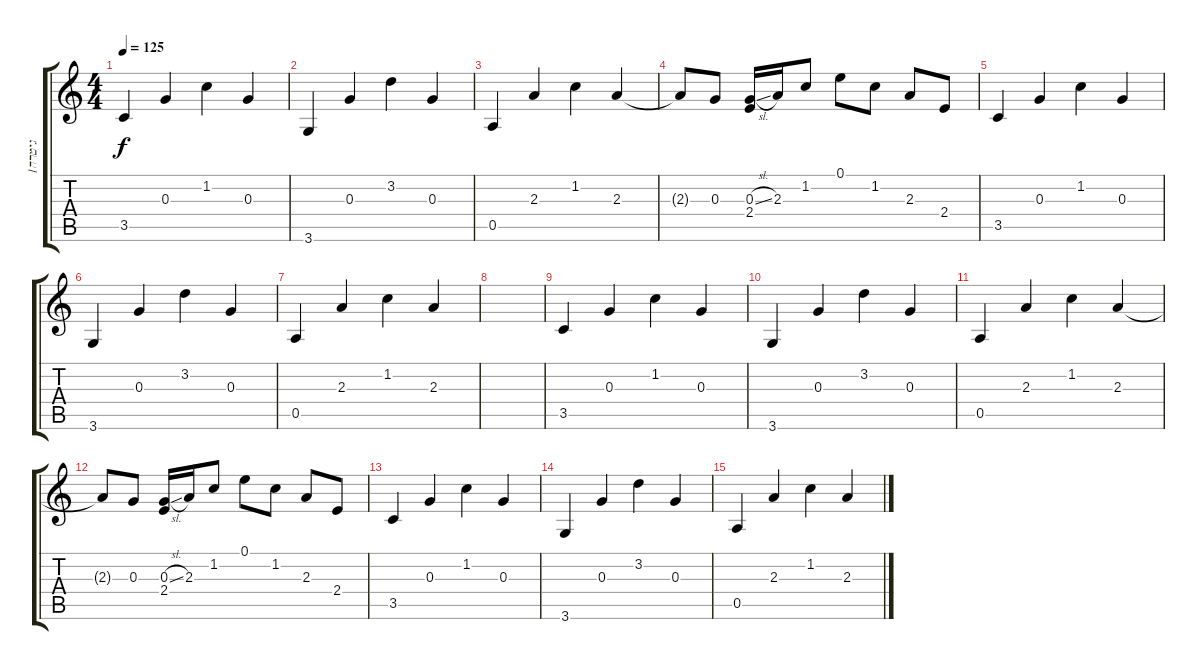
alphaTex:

\track ("גיטרה1" "גיטרה1") {instrument overdrivenguitar}
\staff {score tabs}
\tuning (E4 B3 G3 D3 A2 E2) {hide}
\ts (4 4)
\tempo 125
\clef g2
\ks c
3.5.4{dy f instrument overdrivenguitar} 0.3.4 1.2.4 0.3.4 |
3.6.4 0.3.4 3.2.4 0.3.4 |
0.5.4 2.3.4 1.2.4 2.3.4 |
2.3{t}.8 0.3.8 (0.3{sl} 2.4).16 2.3.16 1.2.8 0.1.8 1.2.8 2.3.8 2.4.8 |
3.5.4 0.3.4 1.2.4 0.3.4 |
3.6.4 0.3.4 3.2.4 0.3.4 |
0.5.4 2.3.4 1.2.4 2.3.4 |
|
3.5.4 0.3.4 1.2.4 0.3.4 |
3.6.4 0.3.4 3.2.4 0.3.4 |
0.5.4 2.3.4 1.2.4 2.3.4 |
2.3{t}.8 0.3.8 (0.3{sl} 2.4).16 2.3.16 1.2.8 0.1.8 1.2.8 2.3.8 2.4.8 |
3.5.4 0.3.4 1.2.4 0.3.4 |
3.6.4 0.3.4 3.2.4 0.3.4 |
0.5.4 2.3.4 1.2.4 2.3.4
